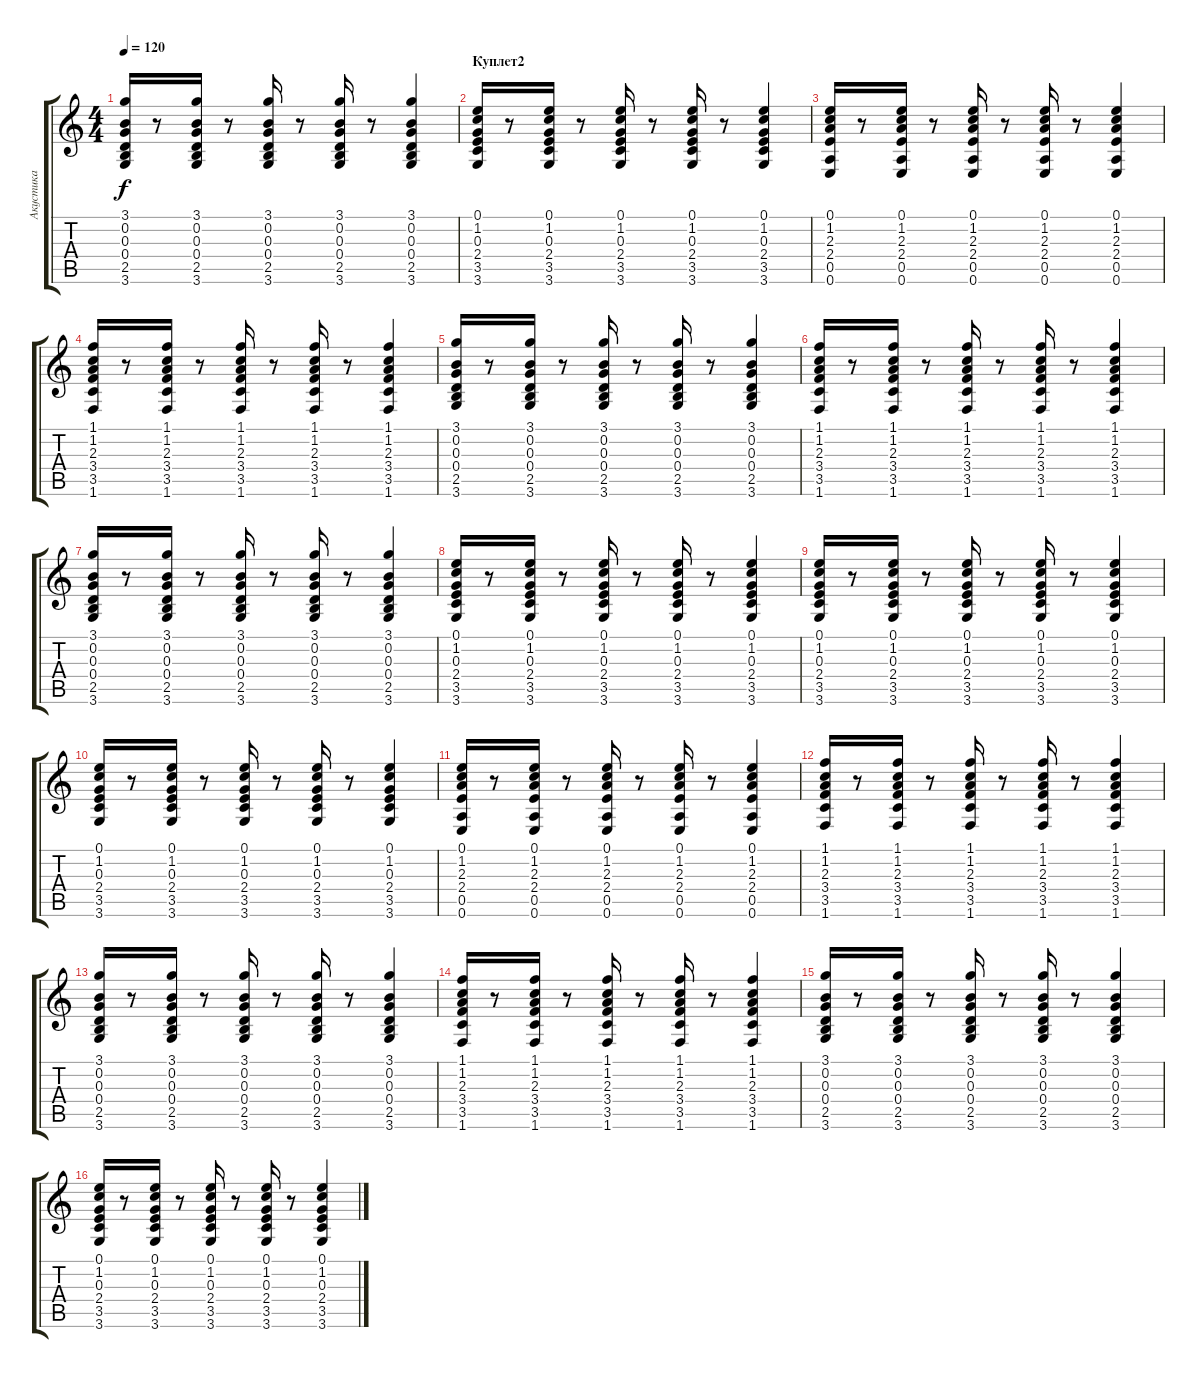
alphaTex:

\track ("Акустика" "Акустика") {instrument acousticguitarsteel}
\staff {score tabs}
\tuning (E4 B3 G3 D3 A2 E2) {hide}
\ts (4 4)
\tempo 120
\clef g2
\ks c
(3.1 0.2 0.3 0.4 2.5 3.6).16{dy f} r.8 (3.1 0.2 0.3 0.4 2.5 3.6).16 r.8 (3.1 0.2 0.3 0.4 2.5 3.6).16 r.8 (3.1 0.2 0.3 0.4 2.5 3.6).16 r.8 (3.1 0.2 0.3 0.4 2.5 3.6).4 |
\section ("" "Куплет2")
(0.1 1.2 0.3 2.4 3.5 3.6).16 r.8 (0.1 1.2 0.3 2.4 3.5 3.6).16 r.8 (0.1 1.2 0.3 2.4 3.5 3.6).16 r.8 (0.1 1.2 0.3 2.4 3.5 3.6).16 r.8 (0.1 1.2 0.3 2.4 3.5 3.6).4 |
(0.1 1.2 2.3 2.4 0.5 0.6).16 r.8 (0.1 1.2 2.3 2.4 0.5 0.6).16 r.8 (0.1 1.2 2.3 2.4 0.5 0.6).16 r.8 (0.1 1.2 2.3 2.4 0.5 0.6).16 r.8 (0.1 1.2 2.3 2.4 0.5 0.6).4 |
(1.1 1.2 2.3 3.4 3.5 1.6).16 r.8 (1.1 1.2 2.3 3.4 3.5 1.6).16 r.8 (1.1 1.2 2.3 3.4 3.5 1.6).16 r.8 (1.1 1.2 2.3 3.4 3.5 1.6).16 r.8 (1.1 1.2 2.3 3.4 3.5 1.6).4 |
(3.1 0.2 0.3 0.4 2.5 3.6).16 r.8 (3.1 0.2 0.3 0.4 2.5 3.6).16 r.8 (3.1 0.2 0.3 0.4 2.5 3.6).16 r.8 (3.1 0.2 0.3 0.4 2.5 3.6).16 r.8 (3.1 0.2 0.3 0.4 2.5 3.6).4 |
(1.1 1.2 2.3 3.4 3.5 1.6).16 r.8 (1.1 1.2 2.3 3.4 3.5 1.6).16 r.8 (1.1 1.2 2.3 3.4 3.5 1.6).16 r.8 (1.1 1.2 2.3 3.4 3.5 1.6).16 r.8 (1.1 1.2 2.3 3.4 3.5 1.6).4 |
(3.1 0.2 0.3 0.4 2.5 3.6).16 r.8 (3.1 0.2 0.3 0.4 2.5 3.6).16 r.8 (3.1 0.2 0.3 0.4 2.5 3.6).16 r.8 (3.1 0.2 0.3 0.4 2.5 3.6).16 r.8 (3.1 0.2 0.3 0.4 2.5 3.6).4 |
(0.1 1.2 0.3 2.4 3.5 3.6).16 r.8 (0.1 1.2 0.3 2.4 3.5 3.6).16 r.8 (0.1 1.2 0.3 2.4 3.5 3.6).16 r.8 (0.1 1.2 0.3 2.4 3.5 3.6).16 r.8 (0.1 1.2 0.3 2.4 3.5 3.6).4 |
(0.1 1.2 0.3 2.4 3.5 3.6).16 r.8 (0.1 1.2 0.3 2.4 3.5 3.6).16 r.8 (0.1 1.2 0.3 2.4 3.5 3.6).16 r.8 (0.1 1.2 0.3 2.4 3.5 3.6).16 r.8 (0.1 1.2 0.3 2.4 3.5 3.6).4 |
(0.1 1.2 0.3 2.4 3.5 3.6).16 r.8 (0.1 1.2 0.3 2.4 3.5 3.6).16 r.8 (0.1 1.2 0.3 2.4 3.5 3.6).16 r.8 (0.1 1.2 0.3 2.4 3.5 3.6).16 r.8 (0.1 1.2 0.3 2.4 3.5 3.6).4 |
(0.1 1.2 2.3 2.4 0.5 0.6).16 r.8 (0.1 1.2 2.3 2.4 0.5 0.6).16 r.8 (0.1 1.2 2.3 2.4 0.5 0.6).16 r.8 (0.1 1.2 2.3 2.4 0.5 0.6).16 r.8 (0.1 1.2 2.3 2.4 0.5 0.6).4 |
(1.1 1.2 2.3 3.4 3.5 1.6).16 r.8 (1.1 1.2 2.3 3.4 3.5 1.6).16 r.8 (1.1 1.2 2.3 3.4 3.5 1.6).16 r.8 (1.1 1.2 2.3 3.4 3.5 1.6).16 r.8 (1.1 1.2 2.3 3.4 3.5 1.6).4 |
(3.1 0.2 0.3 0.4 2.5 3.6).16 r.8 (3.1 0.2 0.3 0.4 2.5 3.6).16 r.8 (3.1 0.2 0.3 0.4 2.5 3.6).16 r.8 (3.1 0.2 0.3 0.4 2.5 3.6).16 r.8 (3.1 0.2 0.3 0.4 2.5 3.6).4 |
(1.1 1.2 2.3 3.4 3.5 1.6).16 r.8 (1.1 1.2 2.3 3.4 3.5 1.6).16 r.8 (1.1 1.2 2.3 3.4 3.5 1.6).16 r.8 (1.1 1.2 2.3 3.4 3.5 1.6).16 r.8 (1.1 1.2 2.3 3.4 3.5 1.6).4 |
(3.1 0.2 0.3 0.4 2.5 3.6).16 r.8 (3.1 0.2 0.3 0.4 2.5 3.6).16 r.8 (3.1 0.2 0.3 0.4 2.5 3.6).16 r.8 (3.1 0.2 0.3 0.4 2.5 3.6).16 r.8 (3.1 0.2 0.3 0.4 2.5 3.6).4 |
(0.1 1.2 0.3 2.4 3.5 3.6).16 r.8 (0.1 1.2 0.3 2.4 3.5 3.6).16 r.8 (0.1 1.2 0.3 2.4 3.5 3.6).16 r.8 (0.1 1.2 0.3 2.4 3.5 3.6).16 r.8 (0.1 1.2 0.3 2.4 3.5 3.6).4
